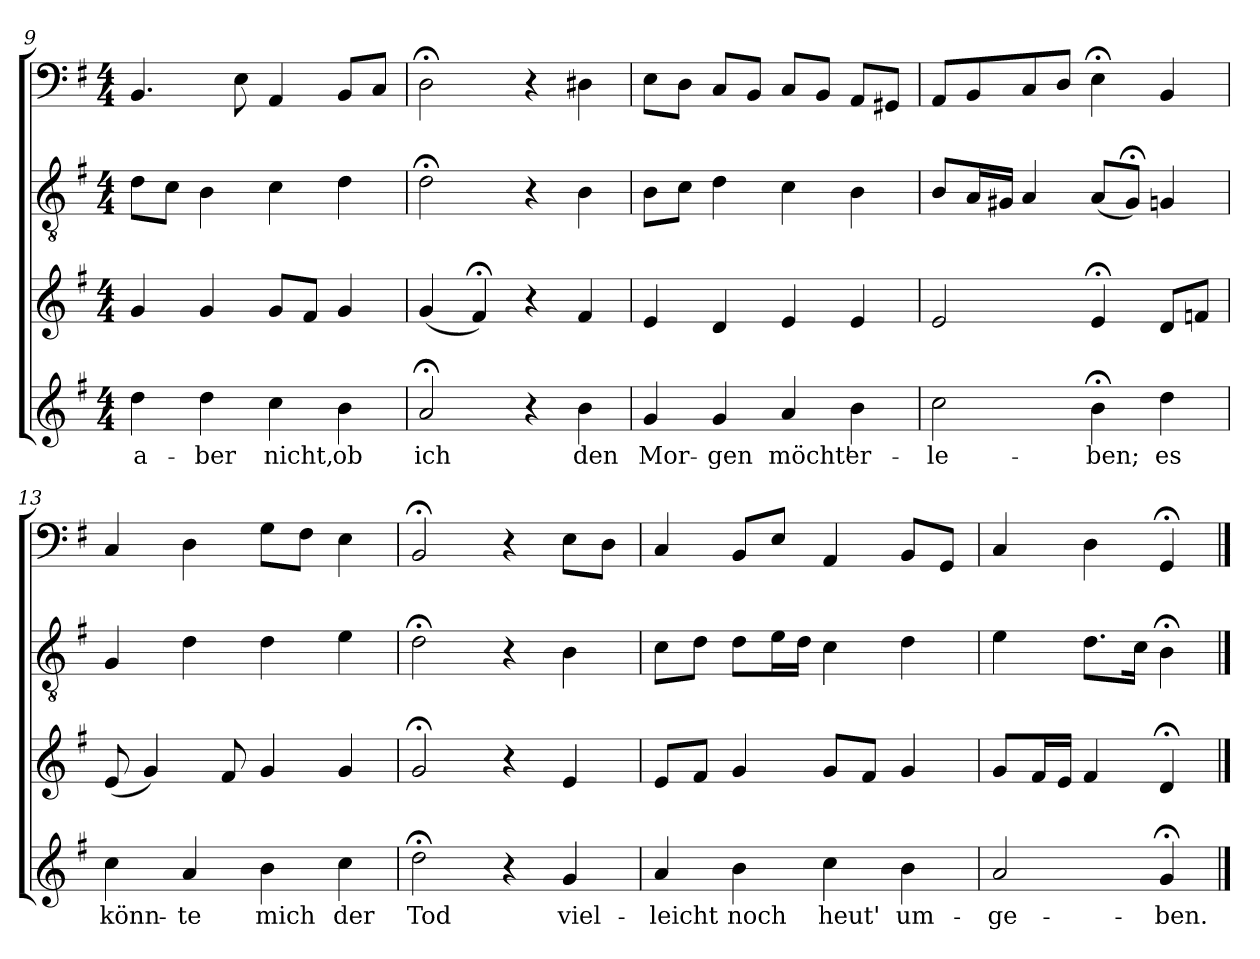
**kern	**text	**kern	**kern	**kern
*part4	*part4	*part3	*part2	*part1
*staff4	*staff4	*staff3	*staff2	*staff1
*clefG2	*	*clefG2	*clefGv2	*clefF4
*k[f#]	*	*k[f#]	*k[f#]	*k[f#]
*G:	*	*G:	*G:	*G:
*M4/4	*	*M4/4	*M4/4	*M4/4
=9	=9	=9	=9	=9
4dd\	a-	4g/	8d\L	4.BB/
.	.	.	8c\J	.
4dd\	-ber	4g/	4B\	.
.	.	.	.	8E\
4cc\	nicht,	8g/L	4c\	4AA/
.	.	8f#/J	.	.
4b\	ob	4g/	4d\	8BB/L
.	.	.	.	8C/J
=10	=10	=10	=10	=10
2a;</	ich	(4g/	2d;<\	2D;<\
.	.	4f#;</)	.	.
4r	.	4r	4r	4r
4b\	den	4f#/	4B\	4D#X\
=11	=11	=11	=11	=11
4g/	Mor-	4e/	8B\L	8E\L
.	.	.	8c\J	8D\J
4g/	-gen	4d/	4d\	8C/L
.	.	.	.	8BB/J
4a/	möcht'	4e/	4c\	8C/L
.	.	.	.	8BB/J
4b\	er-	4e/	4B\	8AA/L
.	.	.	.	8GG#X/J
=12	=12	=12	=12	=12
2cc\	-le-	2e/	8B/L	8AA/L
.	.	.	16A/L	8BB/
.	.	.	16G#X/JJ	.
.	.	.	4A/	8C/
.	.	.	.	8D/J
4b;<\	-ben;	4e;</	(8A/L	4E;<\
.	.	.	8G#;</J)	.
4dd\	es	8d/L	4Gn/	4BB/
.	.	8fn/J	.	.
=13	=13	=13	=13	=13
4cc\	könn-	(8e/	4G/	4C/
.	.	4g/)	.	.
4a/	-te	.	4d\	4D\
.	.	8f#/	.	.
4b\	mich	4g/	4d\	8G\L
.	.	.	.	8F#\J
4cc\	der	4g/	4e\	4E\
=14	=14	=14	=14	=14
2dd;<\	Tod	2g;</	2d;<\	2BB;</
4r	.	4r	4r	4r
4g/	viel-	4e/	4B\	8E\L
.	.	.	.	8D\J
=15	=15	=15	=15	=15
4a/	-leicht	8e/L	8c\L	4C/
.	.	8f#/J	8d\J	.
4b\	noch	4g/	8d\L	8BB/L
.	.	.	16e\L	8E/J
.	.	.	16d\JJ	.
4cc\	heut'	8g/L	4c\	4AA/
.	.	8f#/J	.	.
4b\	um-	4g/	4d\	8BB/L
.	.	.	.	8GG/J
=16	=16	=16	=16	=16
2a/	-ge-	8g/L	4e\	4C/
.	.	16f#/L	.	.
.	.	16e/JJ	.	.
.	.	4f#/	8.d\L	4D\
.	.	.	16c\Jk	.
4g;</	-ben.	4d;</	4B;<\	4GG;</
==	==	==	==	==
*-	*-	*-	*-	*-
